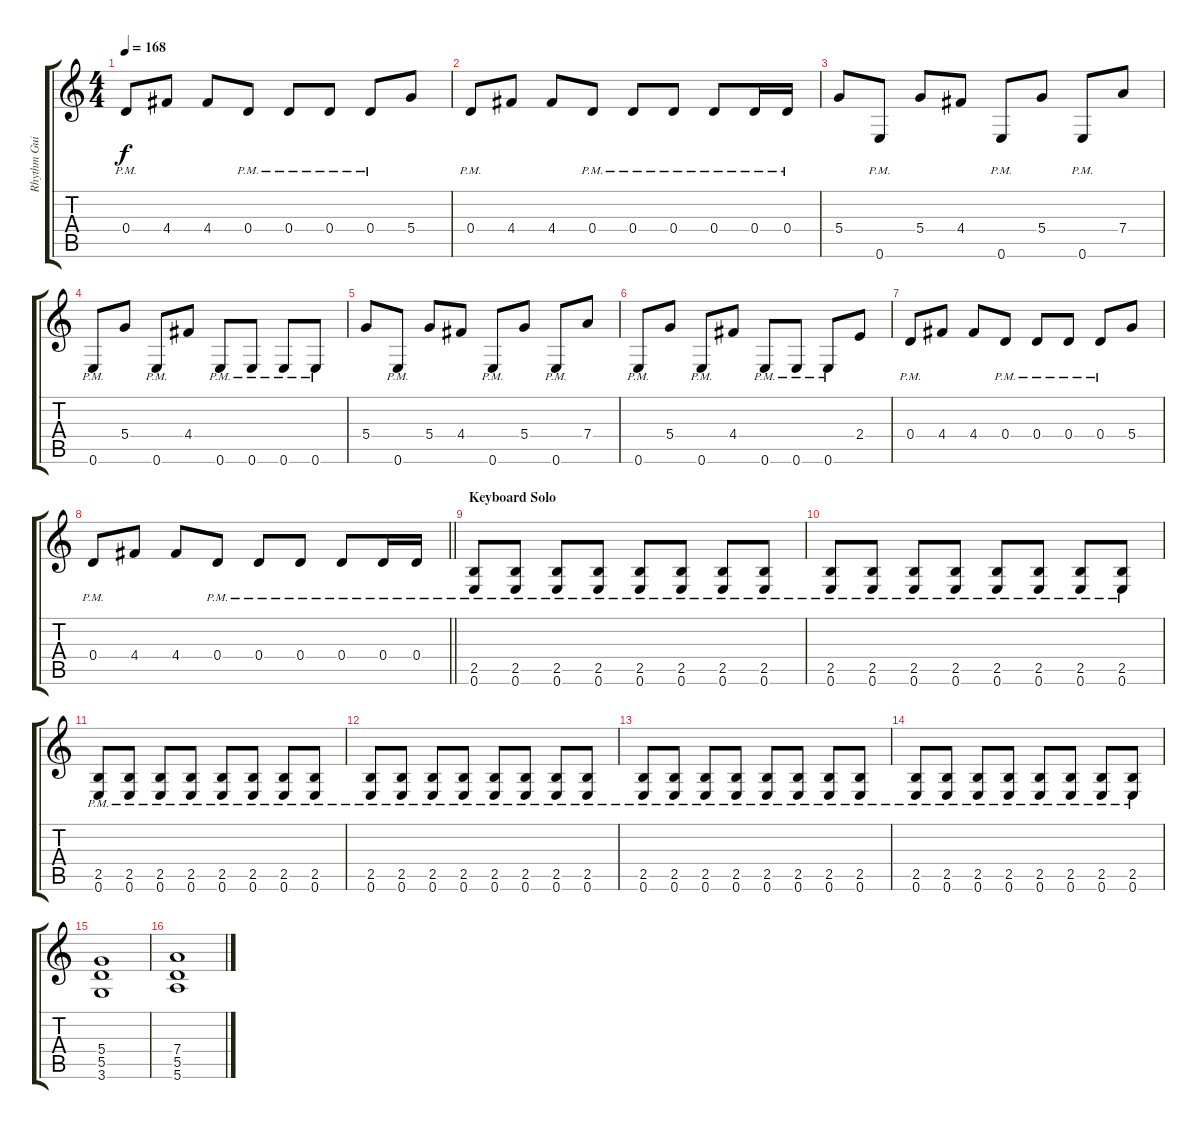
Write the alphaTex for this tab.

\track ("Rhythm Guitar II" "Rhythm Gui") {instrument overdrivenguitar}
\staff {score tabs}
\tuning (E4 B3 G3 D3 A2 E2) {hide}
\ts (4 4)
\tempo 168
\clef g2
\ks c
0.4{pm}.8{dy f} 4.4.8 4.4.8 0.4{pm}.8 0.4{pm}.8 0.4{pm}.8 0.4{pm}.8 5.4.8 |
0.4{pm}.8 4.4.8 4.4.8 0.4{pm}.8 0.4{pm}.8 0.4{pm}.8 0.4{pm}.8 0.4{pm}.16 0.4{pm}.16 |
5.4.8 0.6{pm}.8 5.4.8 4.4.8 0.6{pm}.8 5.4.8 0.6{pm}.8 7.4.8 |
0.6{pm}.8 5.4.8 0.6{pm}.8 4.4.8 0.6{pm}.8 0.6{pm}.8 0.6{pm}.8 0.6{pm}.8 |
5.4.8 0.6{pm}.8 5.4.8 4.4.8 0.6{pm}.8 5.4.8 0.6{pm}.8 7.4.8 |
0.6{pm}.8 5.4.8 0.6{pm}.8 4.4.8 0.6{pm}.8 0.6{pm}.8 0.6{pm}.8 2.4.8 |
0.4{pm}.8 4.4.8 4.4.8 0.4{pm}.8 0.4{pm}.8 0.4{pm}.8 0.4{pm}.8 5.4.8 |
\barLineRight lightlight
0.4{pm}.8 4.4.8 4.4.8 0.4{pm}.8 0.4{pm}.8 0.4{pm}.8 0.4{pm}.8 0.4{pm}.16 0.4{pm}.16 |
\section ("" "Keyboard Solo")
(2.5{pm} 0.6{pm}).8 (2.5{pm} 0.6{pm}).8 (2.5{pm} 0.6{pm}).8 (2.5{pm} 0.6{pm}).8 (2.5{pm} 0.6{pm}).8 (2.5{pm} 0.6{pm}).8 (2.5{pm} 0.6{pm}).8 (2.5{pm} 0.6{pm}).8 |
(2.5{pm} 0.6{pm}).8 (2.5{pm} 0.6{pm}).8 (2.5{pm} 0.6{pm}).8 (2.5{pm} 0.6{pm}).8 (2.5{pm} 0.6{pm}).8 (2.5{pm} 0.6{pm}).8 (2.5{pm} 0.6{pm}).8 (2.5{pm} 0.6{pm}).8 |
(2.5{pm} 0.6{pm}).8 (2.5{pm} 0.6{pm}).8 (2.5{pm} 0.6{pm}).8 (2.5{pm} 0.6{pm}).8 (2.5{pm} 0.6{pm}).8 (2.5{pm} 0.6{pm}).8 (2.5{pm} 0.6{pm}).8 (2.5{pm} 0.6{pm}).8 |
(2.5{pm} 0.6{pm}).8 (2.5{pm} 0.6{pm}).8 (2.5{pm} 0.6{pm}).8 (2.5{pm} 0.6{pm}).8 (2.5{pm} 0.6{pm}).8 (2.5{pm} 0.6{pm}).8 (2.5{pm} 0.6{pm}).8 (2.5{pm} 0.6{pm}).8 |
(2.5{pm} 0.6{pm}).8 (2.5{pm} 0.6{pm}).8 (2.5{pm} 0.6{pm}).8 (2.5{pm} 0.6{pm}).8 (2.5{pm} 0.6{pm}).8 (2.5{pm} 0.6{pm}).8 (2.5{pm} 0.6{pm}).8 (2.5{pm} 0.6{pm}).8 |
(2.5{pm} 0.6{pm}).8 (2.5{pm} 0.6{pm}).8 (2.5{pm} 0.6{pm}).8 (2.5{pm} 0.6{pm}).8 (2.5{pm} 0.6{pm}).8 (2.5{pm} 0.6{pm}).8 (2.5{pm} 0.6{pm}).8 (2.5{pm} 0.6{pm}).8 |
(5.4 5.5 3.6).1 |
(7.4 5.5 5.6).1
